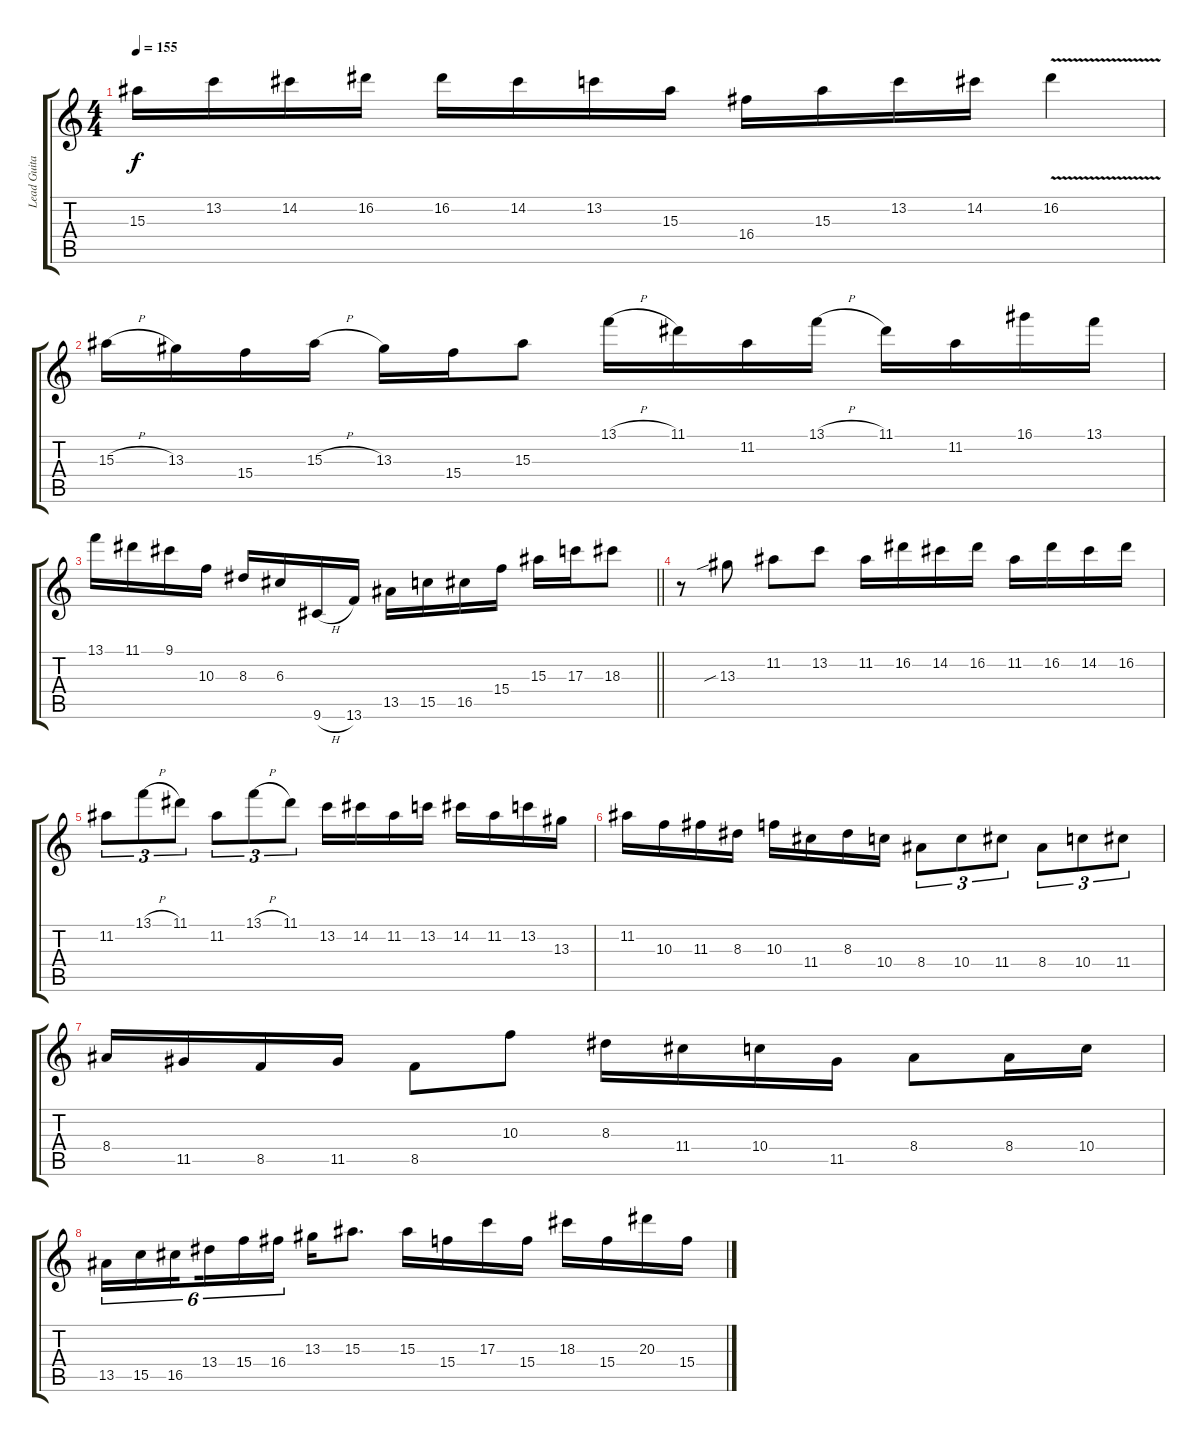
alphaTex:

\track ("Lead Guitar" "Lead Guita") {instrument distortionguitar}
\staff {score tabs}
\tuning (E4 B3 G3 D3 A2 E2) {hide}
\ts (4 4)
\tempo 155
\clef g2
\ks c
15.3.16{dy f} 13.2.16 14.2.16 16.2.16 16.2.16 14.2.16 13.2.16 15.3.16 16.4.16 15.3.16 13.2.16 14.2.16 16.2{v}.4 |
15.3{h}.16 13.3.16 15.4.16 15.3{h}.16 13.3.16 15.4.16 15.3.8 13.1{h}.16 11.1.16 11.2.16 13.1{h}.16 11.1.16 11.2.16 16.1.16 13.1.16 |
\barLineRight lightlight
13.1.16 11.1.16 9.1.16 10.3.16 8.3.16 6.3.16 9.6{h}.16 13.6.16 13.5.16 15.5.16 16.5.16 15.4.16 15.3.16 17.3.16 18.3.8 |
r.8 13.3{sib}.8 11.2.8 13.2.8 11.2.16 16.2.16 14.2.16 16.2.16 11.2.16 16.2.16 14.2.16 16.2.16 |
11.2.8{tu (3 2)} 13.1{h}.8{tu (3 2)} 11.1.8{tu (3 2)} 11.2.8{tu (3 2)} 13.1{h}.8{tu (3 2)} 11.1.8{tu (3 2)} 13.2.16 14.2.16 11.2.16 13.2.16 14.2.16 11.2.16 13.2.16 13.3.16 |
11.2.16 10.3.16 11.3.16 8.3.16 10.3.16 11.4.16 8.3.16 10.4.16 8.4.8{tu (3 2)} 10.4.8{tu (3 2)} 11.4.8{tu (3 2)} 8.4.8{tu (3 2)} 10.4.8{tu (3 2)} 11.4.8{tu (3 2)} |
8.4.16 11.5.16 8.5.16 11.5.16 8.5.8 10.3.8 8.3.16 11.4.16 10.4.16 11.5.16 8.4.8 8.4.16 10.4.16 |
13.5.16{tu (6 4)} 15.5.16{tu (6 4)} 16.5.16{tu (6 4) beam splitsecondary} 13.4.16{tu (6 4)} 15.4.16{tu (6 4)} 16.4.16{tu (6 4)} 13.3.16 15.3.8{d} 15.3.16 15.4.16 17.3.16 15.4.16 18.3.16 15.4.16 20.3.16 15.4.16
